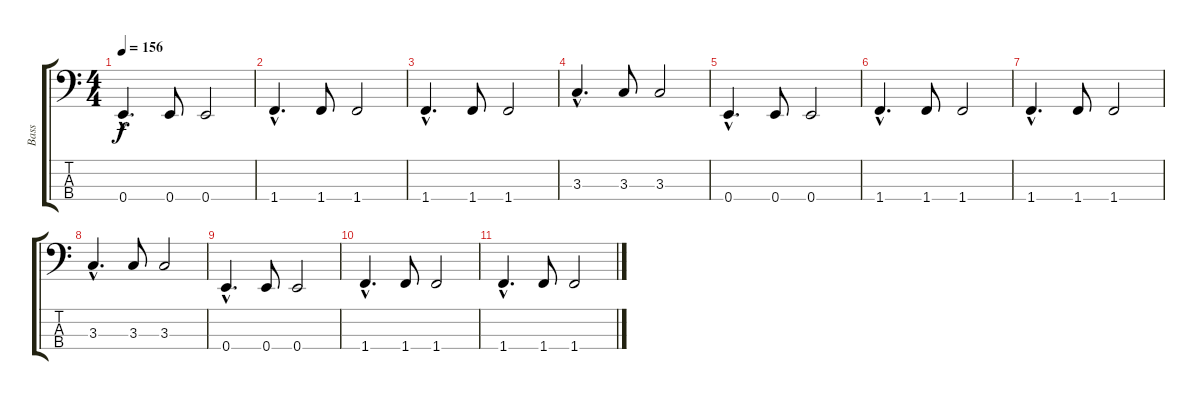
\track ("Bass" "Bass") {instrument electricbassfinger}
\staff {score tabs}
\tuning (G2 D2 A1 E1) {hide}
\ts (4 4)
\tempo 156
\clef f4
\ks c
0.4{hac}.4{d dy f} 0.4.8 0.4.2 |
1.4{hac}.4{d} 1.4.8 1.4.2 |
1.4{hac}.4{d} 1.4.8 1.4.2 |
3.3{hac}.4{d} 3.3.8 3.3.2 |
0.4{hac}.4{d} 0.4.8 0.4.2 |
1.4{hac}.4{d} 1.4.8 1.4.2 |
1.4{hac}.4{d} 1.4.8 1.4.2 |
3.3{hac}.4{d} 3.3.8 3.3.2 |
0.4{hac}.4{d} 0.4.8 0.4.2 |
1.4{hac}.4{d} 1.4.8 1.4.2 |
1.4{hac}.4{d} 1.4.8 1.4.2
